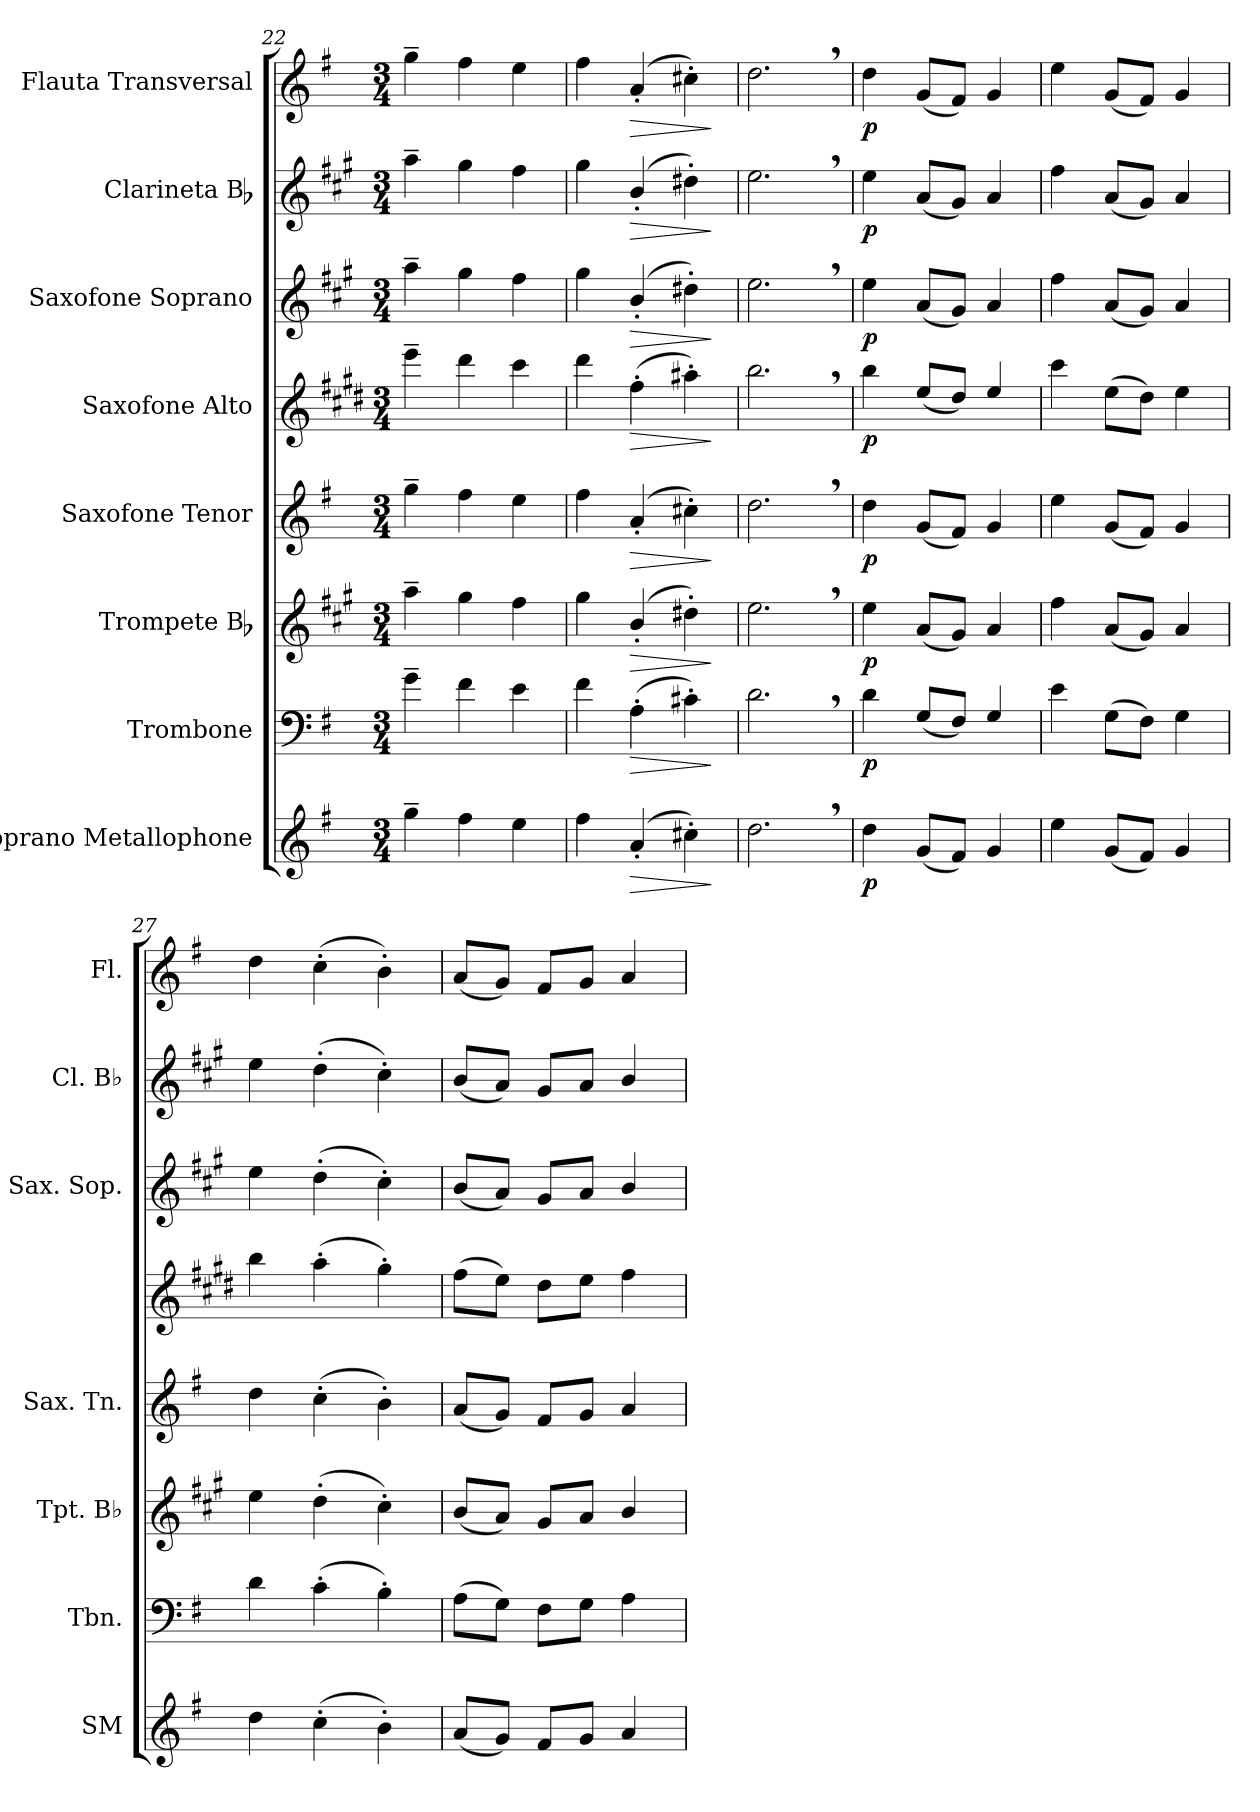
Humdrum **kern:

**kern	**dynam	**kern	**dynam	**kern	**dynam	**kern	**dynam	**kern	**dynam	**kern	**dynam	**kern	**dynam	**kern	**dynam
*part8	*part8	*part7	*part7	*part6	*part6	*part5	*part5	*part4	*part4	*part3	*part3	*part2	*part2	*part1	*part1
*staff8	*staff8	*staff7	*staff7	*staff6	*staff6	*staff5	*staff5	*staff4	*staff4	*staff3	*staff3	*staff2	*staff2	*staff1	*staff1
*I"Soprano Metallophone	*	*I"Trombone	*	*I"Trompete Bb	*	*I"Saxofone Tenor	*	*I"Saxofone Alto	*	*I"Saxofone Soprano	*	*I"Clarineta Bb	*	*I"Flauta Transversal	*
*I'SM	*	*I'Tbn.	*	*I'Tpt. Bb	*	*I'Sax. Tn.	*	*	*	*I'Sax. Sop.	*	*I'Cl. Bb	*	*I'Fl.	*
*clefG2	*	*clefF4	*	*clefG2	*	*clefG2	*	*clefG2	*	*clefG2	*	*clefG2	*	*clefG2	*
*ITrd-7c-12	*	*	*	*ITrd1c2	*	*ITrd8c14	*	*ITrd5c9	*	*ITrd1c2	*	*ITrd1c2	*	*	*
*k[f#]	*	*k[f#]	*	*k[f#]	*	*k[f#]	*	*k[f#]	*	*k[f#]	*	*k[f#]	*	*k[f#]	*
*G:	*	*G:	*	*G:	*	*G:	*	*G:	*	*G:	*	*G:	*	*G:	*
*M3/4	*	*M3/4	*	*M3/4	*	*M3/4	*	*M3/4	*	*M3/4	*	*M3/4	*	*M3/4	*
=22	=22	=22	=22	=22	=22	=22	=22	=22	=22	=22	=22	=22	=22	=22	=22
4ggg~\	.	4g~\	.	4gg~\	.	4g~\	.	4gg~\	.	4gg~\	.	4gg~\	.	4gg~\	.
4fff#\	.	4f#\	.	4ff#\	.	4f#\	.	4ff#\	.	4ff#\	.	4ff#\	.	4ff#\	.
4eee\	.	4e\	.	4ee\	.	4e\	.	4ee\	.	4ee\	.	4ee\	.	4ee\	.
=23	=23	=23	=23	=23	=23	=23	=23	=23	=23	=23	=23	=23	=23	=23	=23
4fff#\	.	4f#\	.	4ff#\	.	4f#\	.	4ff#\	.	4ff#\	.	4ff#\	.	4ff#\	.
!	!LO:HP:b	!	!LO:HP:b	!	!LO:HP:b	!	!LO:HP:b	!	!LO:HP:b	!	!LO:HP:b	!	!LO:HP:b	!	!LO:HP:b
(>4aa'/	>	(>4A'\	>	(>4a'/	>	(>4A'/	>	(>4a'\	>	(>4a'/	>	(>4a'/	>	(>4a'/	>
4ccc#X'\)	.	4c#X'\)	.	4cc#X'\)	.	4c#X'\)	.	4cc#X'\)	.	4cc#X'\)	.	4cc#X'\)	.	4cc#X'\)	.
.	]	.	]	.	]	.	]	.	]	.	]	.	]	.	]
=24	=24	=24	=24	=24	=24	=24	=24	=24	=24	=24	=24	=24	=24	=24	=24
2.ddd,\	.	2.d,\	.	2.dd,\	.	2.d,\	.	2.dd,\	.	2.dd,\	.	2.dd,\	.	2.dd,\	.
=25	=25	=25	=25	=25	=25	=25	=25	=25	=25	=25	=25	=25	=25	=25	=25
!	!LO:DY:b	!	!LO:DY:b	!	!LO:DY:b	!	!LO:DY:b	!	!LO:DY:b	!	!LO:DY:b	!	!LO:DY:b	!	!LO:DY:b
4ddd\	p	4d\	p	4dd\	p	4d\	p	4dd\	p	4dd\	p	4dd\	p	4dd\	p
(8gg/L	.	(8G/L	.	(8g/L	.	(8G/L	.	(8g/L	.	(8g/L	.	(8g/L	.	(8g/L	.
8ff#/J)	.	8F#/J)	.	8f#/J)	.	8F#/J)	.	8f#/J)	.	8f#/J)	.	8f#/J)	.	8f#/J)	.
4gg/	.	4G/	.	4g/	.	4G/	.	4g/	.	4g/	.	4g/	.	4g/	.
!!LO:PB:g=z
=26	=26	=26	=26	=26	=26	=26	=26	=26	=26	=26	=26	=26	=26	=26	=26
4eee\	.	4e\	.	4ee\	.	4e\	.	4ee\	.	4ee\	.	4ee\	.	4ee\	.
(8gg/L	.	(>8G\L	.	(8g/L	.	(8G/L	.	(>8g\L	.	(8g/L	.	(8g/L	.	(8g/L	.
8ff#/J)	.	8F#\J)	.	8f#/J)	.	8F#/J)	.	8f#\J)	.	8f#/J)	.	8f#/J)	.	8f#/J)	.
4gg/	.	4G\	.	4g/	.	4G/	.	4g\	.	4g/	.	4g/	.	4g/	.
=27	=27	=27	=27	=27	=27	=27	=27	=27	=27	=27	=27	=27	=27	=27	=27
4ddd\	.	4d\	.	4dd\	.	4d\	.	4dd\	.	4dd\	.	4dd\	.	4dd\	.
(>4ccc'\	.	(>4c'\	.	(>4cc'\	.	(>4c'\	.	(>4cc'\	.	(>4cc'\	.	(>4cc'\	.	(>4cc'\	.
4bb'\)	.	4B'\)	.	4b'\)	.	4B'\)	.	4b'\)	.	4b'\)	.	4b'\)	.	4b'\)	.
=28	=28	=28	=28	=28	=28	=28	=28	=28	=28	=28	=28	=28	=28	=28	=28
(8aa/L	.	(>8A\L	.	(8a/L	.	(8A/L	.	(8a\L	.	(8a/L	.	(8a/L	.	(8a/L	.
8gg/J)	.	8G\J)	.	8g/J)	.	8G/J)	.	8g\J)	.	8g/J)	.	8g/J)	.	8g/J)	.
8ff#/L	.	8F#\L	.	8f#/L	.	8F#/L	.	8f#\L	.	8f#/L	.	8f#/L	.	8f#/L	.
8gg/J	.	8G\J	.	8g/J	.	8G/J	.	8g\J	.	8g/J	.	8g/J	.	8g/J	.
4aa/	.	4A\	.	4a/	.	4A/	.	4a\	.	4a/	.	4a/	.	4a/	.
=	=	=	=	=	=	=	=	=	=	=	=	=	=	=	=
*-	*-	*-	*-	*-	*-	*-	*-	*-	*-	*-	*-	*-	*-	*-	*-
